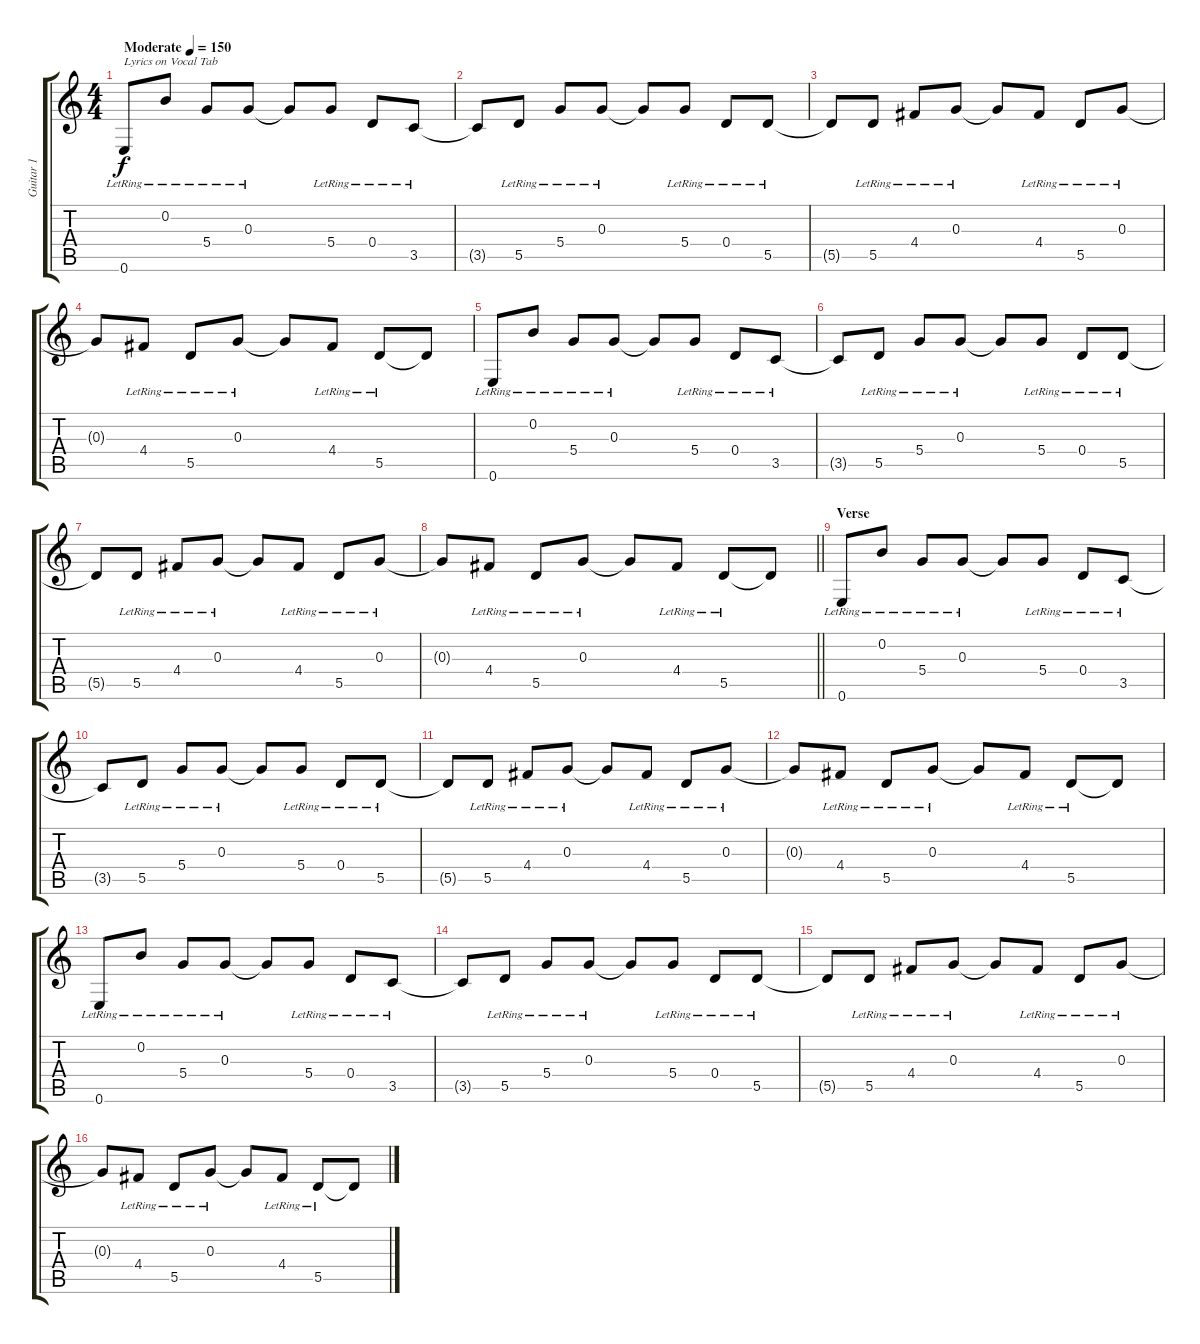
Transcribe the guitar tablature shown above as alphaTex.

\track ("Guitar 1" "Guitar 1") {instrument acousticguitarsteel}
\staff {score tabs}
\tuning (E4 B3 G3 D3 A2 E2) {hide}
\ts (4 4)
\tempo (150 "Moderate")
\clef g2
\ks c
0.6{lr}.8{txt "Lyrics on Vocal Tab" dy f instrument acousticguitarsteel} 0.2{lr}.8 5.4{lr}.8 0.3{lr}.8 0.3{t}.8 5.4{lr}.8 0.4{lr}.8 3.5{lr}.8 |
3.5{t}.8 5.5{lr}.8 5.4{lr}.8 0.3{lr}.8 0.3{t}.8 5.4{lr}.8 0.4{lr}.8 5.5{lr}.8 |
5.5{t}.8 5.5{lr}.8 4.4{lr}.8 0.3{lr}.8 0.3{t}.8 4.4{lr}.8 5.5{lr}.8 0.3{lr}.8 |
0.3{t}.8 4.4{lr}.8 5.5{lr}.8 0.3{lr}.8 0.3{t}.8 4.4{lr}.8 5.5{lr}.8 5.5{t}.8 |
0.6{lr}.8 0.2{lr}.8 5.4{lr}.8 0.3{lr}.8 0.3{t}.8 5.4{lr}.8 0.4{lr}.8 3.5{lr}.8 |
3.5{t}.8 5.5{lr}.8 5.4{lr}.8 0.3{lr}.8 0.3{t}.8 5.4{lr}.8 0.4{lr}.8 5.5{lr}.8 |
5.5{t}.8 5.5{lr}.8 4.4{lr}.8 0.3{lr}.8 0.3{t}.8 4.4{lr}.8 5.5{lr}.8 0.3{lr}.8 |
\barLineRight lightlight
0.3{t}.8 4.4{lr}.8 5.5{lr}.8 0.3{lr}.8 0.3{t}.8 4.4{lr}.8 5.5{lr}.8 5.5{t}.8 |
\section ("" "Verse")
0.6{lr}.8 0.2{lr}.8 5.4{lr}.8 0.3{lr}.8 0.3{t}.8 5.4{lr}.8 0.4{lr}.8 3.5{lr}.8 |
3.5{t}.8 5.5{lr}.8 5.4{lr}.8 0.3{lr}.8 0.3{t}.8 5.4{lr}.8 0.4{lr}.8 5.5{lr}.8 |
5.5{t}.8 5.5{lr}.8 4.4{lr}.8 0.3{lr}.8 0.3{t}.8 4.4{lr}.8 5.5{lr}.8 0.3{lr}.8 |
0.3{t}.8 4.4{lr}.8 5.5{lr}.8 0.3{lr}.8 0.3{t}.8 4.4{lr}.8 5.5{lr}.8 5.5{t}.8 |
0.6{lr}.8 0.2{lr}.8 5.4{lr}.8 0.3{lr}.8 0.3{t}.8 5.4{lr}.8 0.4{lr}.8 3.5{lr}.8 |
3.5{t}.8 5.5{lr}.8 5.4{lr}.8 0.3{lr}.8 0.3{t}.8 5.4{lr}.8 0.4{lr}.8 5.5{lr}.8 |
5.5{t}.8 5.5{lr}.8 4.4{lr}.8 0.3{lr}.8 0.3{t}.8 4.4{lr}.8 5.5{lr}.8 0.3{lr}.8 |
0.3{t}.8 4.4{lr}.8 5.5{lr}.8 0.3{lr}.8 0.3{t}.8 4.4{lr}.8 5.5{lr}.8 5.5{t}.8
